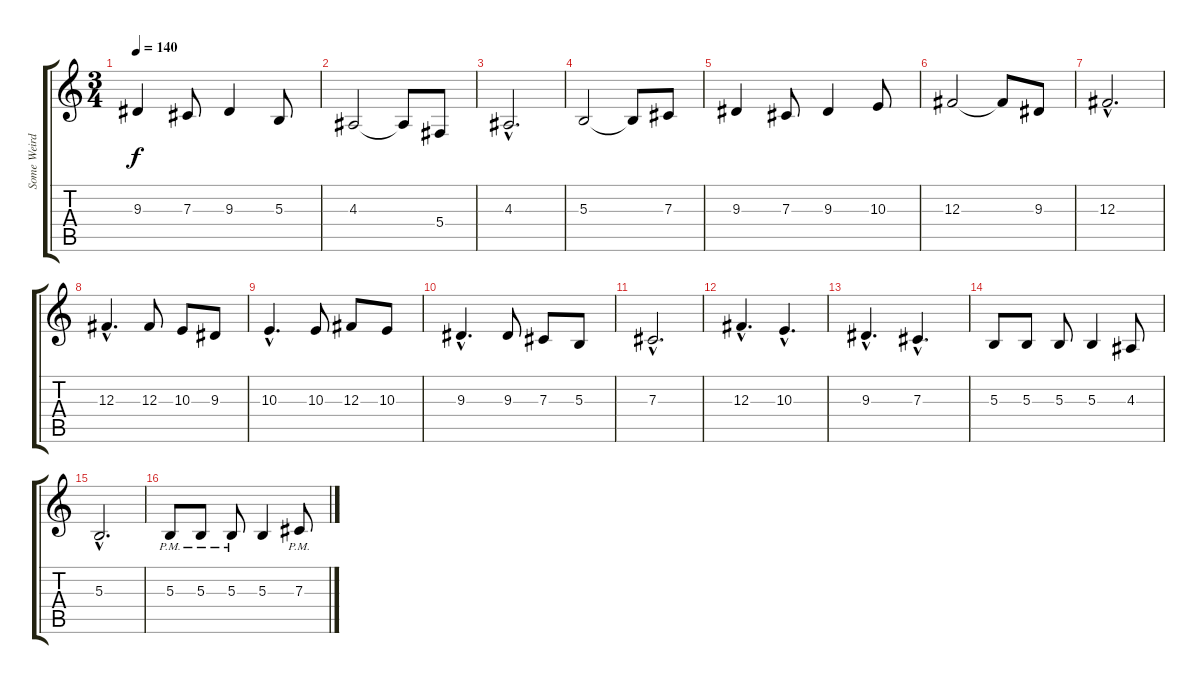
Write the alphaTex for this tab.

\track ("Some Weird Guitar" "Some Weird") {instrument koto}
\staff {score tabs}
\tuning (Eb4 Bb3 Gb3 Db3 Ab2 Eb2) {hide}
\ts (3 4)
\tempo 140
\clef g2
\ks c
9.3.4{dy f} 7.3.8 9.3.4 5.3.8 |
4.3.2 4.3{t}.8 5.4.8 |
4.3{hac}.2{d} |
5.3.2 5.3{t}.8 7.3.8 |
9.3.4 7.3.8 9.3.4 10.3.8 |
12.3.2 12.3{t}.8 9.3.8 |
12.3{hac}.2{d} |
12.3{hac}.4{d} 12.3.8 10.3.8 9.3.8 |
10.3{hac}.4{d} 10.3.8 12.3.8 10.3.8 |
9.3{hac}.4{d} 9.3.8 7.3.8 5.3.8 |
7.3{hac}.2{d} |
12.3{hac}.4{d} 10.3{hac}.4{d} |
9.3{hac}.4{d} 7.3{hac}.4{d} |
5.3.8 5.3.8 5.3.8 5.3.4 4.3.8 |
5.3{hac}.2{d} |
5.3{pm}.8 5.3{pm}.8 5.3{pm}.8 5.3.4 7.3{pm}.8
